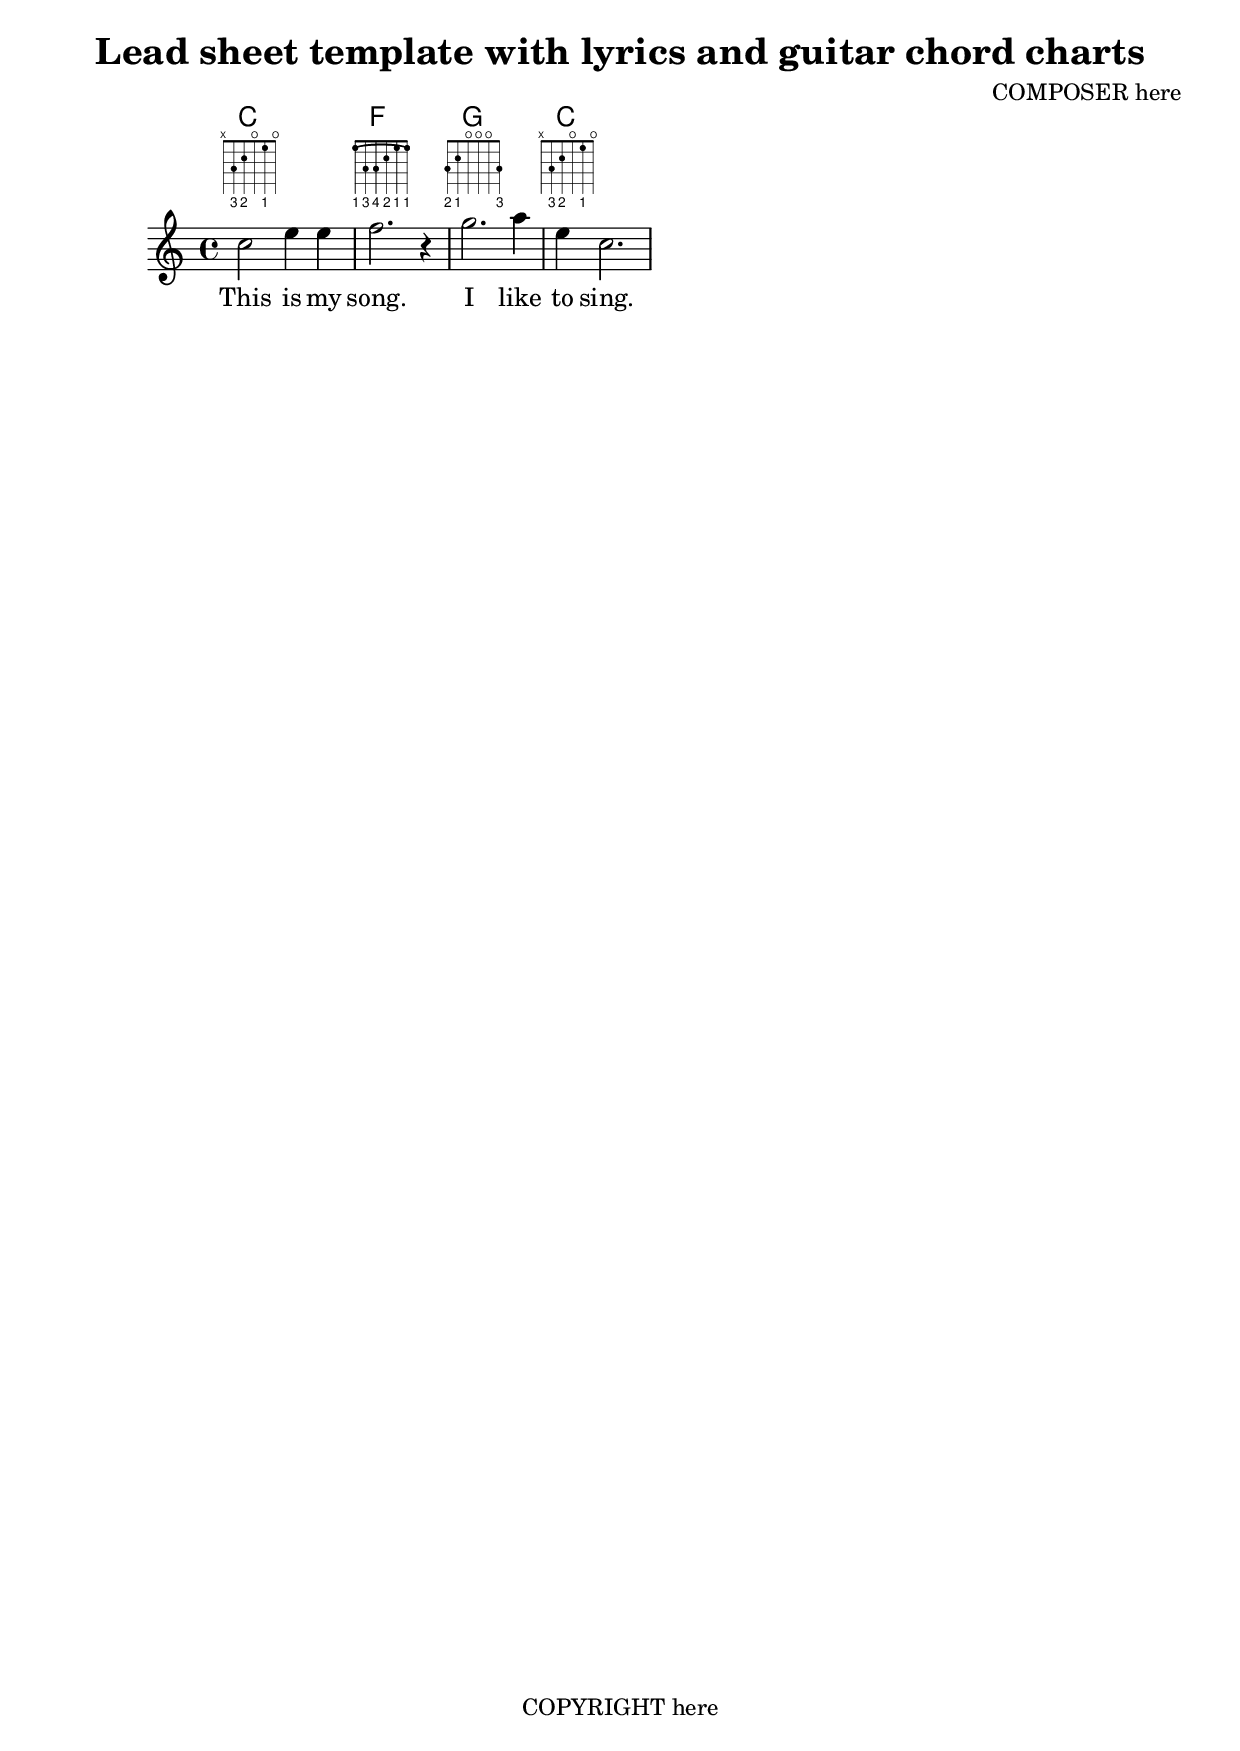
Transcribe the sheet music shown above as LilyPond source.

% Lead sheet with single melody line. Includes default guitar fretboard diagrams
% as supplied by Lilypond
\version "2.18.2"
\include "predefined-guitar-fretboards.ly"

\header { 
	title = "Lead sheet template with lyrics and guitar chord charts"
	composer = "COMPOSER here"
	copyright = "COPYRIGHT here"

	% tagline is the footer.
	% tagline = "TAGLINE here"
	% Disable the footer
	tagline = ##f
} 


myChordNames =   {
    \chordmode {
      c1 | f | g | c
    }
  }

myMelody = 
    \relative c'' {
      c2 e4 e4
      f2. r4
      g2. a4
      e4 c2.
    }
  

 text = \lyricmode {
    \lyricsto "melody" {
      This is my song.
      I like to sing.
    }
  }


<<
	\new ChordNames { \myChordNames }
	\new FretBoards { \myChordNames }
	\new Voice = "melody" { \myMelody }
	\new Lyrics \lyricsto "melody" \text
>>


